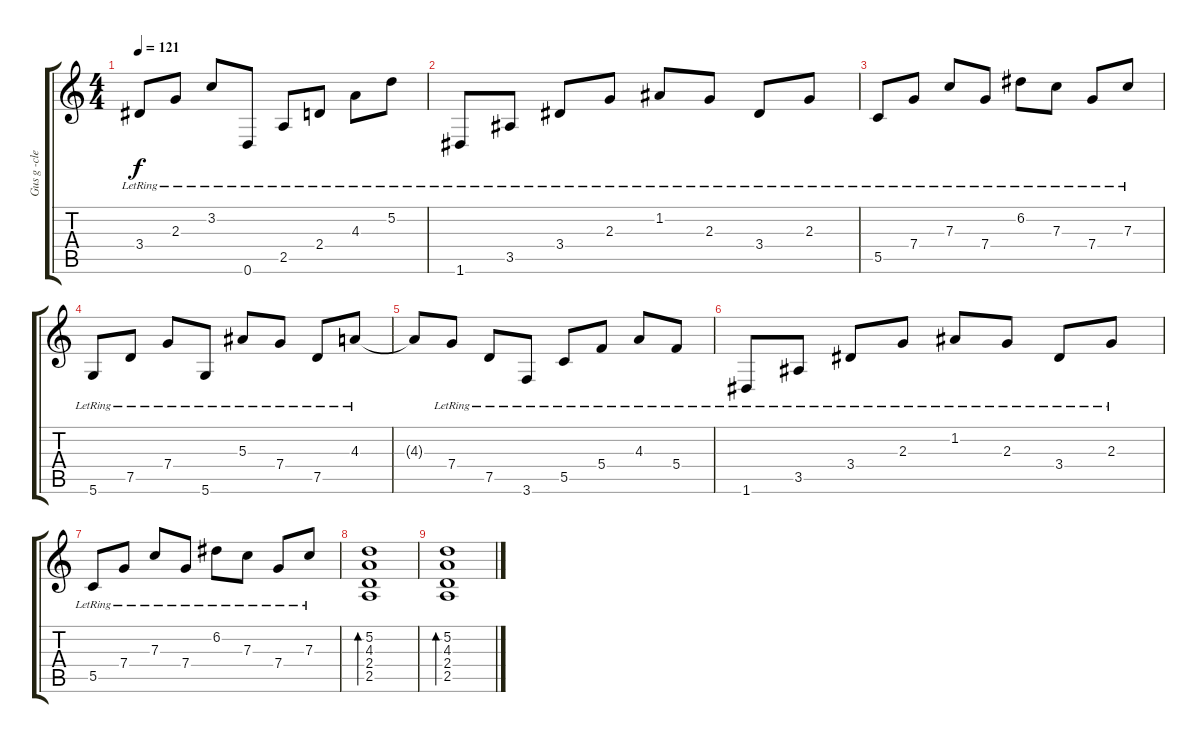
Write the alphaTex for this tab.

\track ("Gus g -clean" "Gus g -cle") {instrument electricguitarclean}
\staff {score tabs}
\tuning (D4 A3 F3 C3 G2 D2) {hide}
\ts (4 4)
\tempo 121
\clef g2
\ks c
3.4{lr}.8{dy f} 2.3{lr}.8 3.2{lr}.8 0.6{lr}.8 2.5{lr}.8 2.4{lr}.8 4.3{lr}.8 5.2{lr}.8 |
1.6{lr}.8 3.5{lr}.8 3.4{lr}.8 2.3{lr}.8 1.2{lr}.8 2.3{lr}.8 3.4{lr}.8 2.3{lr}.8 |
5.5{lr}.8 7.4{lr}.8 7.3{lr}.8 7.4{lr}.8 6.2{lr}.8 7.3{lr}.8 7.4{lr}.8 7.3{lr}.8 |
5.6{lr}.8 7.5{lr}.8 7.4{lr}.8 5.6{lr}.8 5.3{lr}.8 7.4{lr}.8 7.5{lr}.8 4.3{lr}.8 |
4.3{t}.8 7.4{lr}.8 7.5{lr}.8 3.6{lr}.8 5.5{lr}.8 5.4{lr}.8 4.3{lr}.8 5.4{lr}.8 |
1.6{lr}.8 3.5{lr}.8 3.4{lr}.8 2.3{lr}.8 1.2{lr}.8 2.3{lr}.8 3.4{lr}.8 2.3{lr}.8 |
5.5{lr}.8 7.4{lr}.8 7.3{lr}.8 7.4{lr}.8 6.2{lr}.8 7.3{lr}.8 7.4{lr}.8 7.3{lr}.8 |
(5.2 4.3 2.4 2.5).1{bd 60} |
(5.2 4.3 2.4 2.5).1{bd 60}
